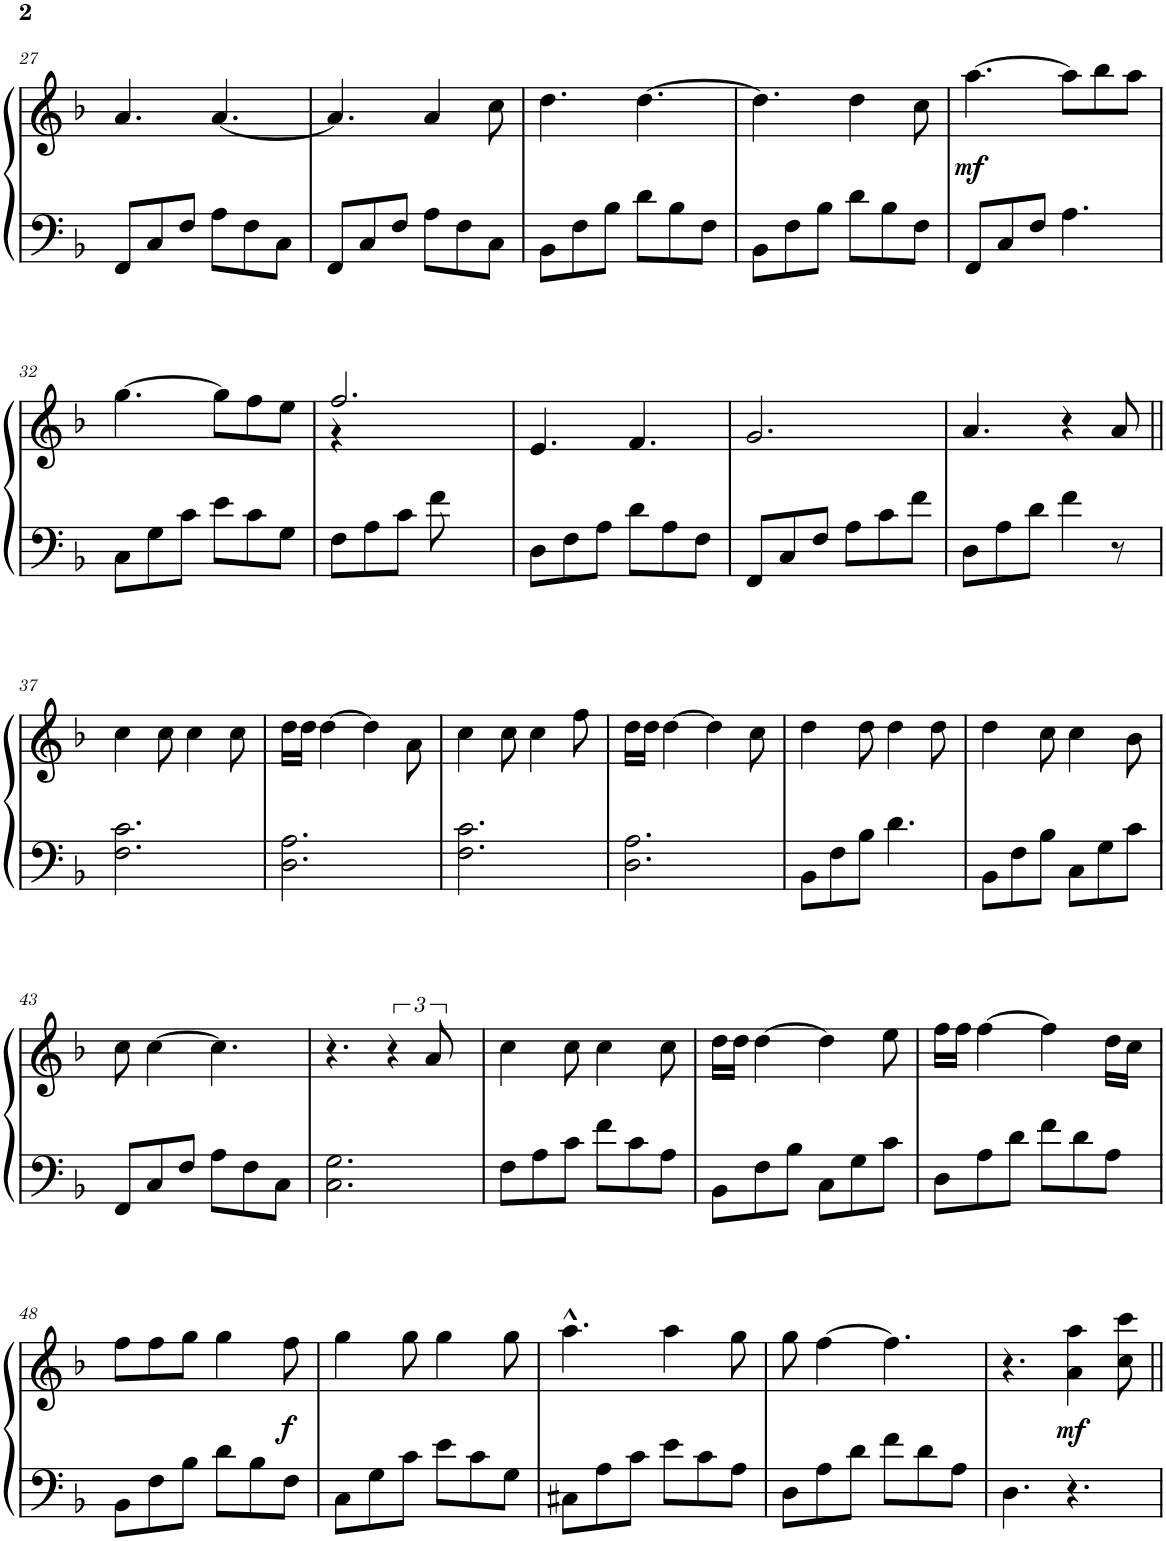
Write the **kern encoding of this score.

**kern	**kern	**dynam
*part1	*part1	*part1
*staff2	*staff1	*staff1/2
*I"Piano	*	*
*I'Pno	*	*
!!LO:PB:g=z
*clefF4	*clefG2	*
*k[b-]	*k[b-]	*
*M6/8	*M6/8	*
=27	=27	=27
8FF/L	4.a/	.
8C/	.	.
8F/J	.	.
8A\L	[<4.a/	.
8F\	.	.
8C\J	.	.
=28	=28	=28
8FF/L	4.a/]	.
8C/	.	.
8F/J	.	.
8A\L	4a/	.
8F\	.	.
8C\J	8cc\	.
=29	=29	=29
8BB-\L	4.dd\	.
8F\	.	.
8B-\J	.	.
8d\L	[>4.dd\	.
8B-\	.	.
8F\J	.	.
=30	=30	=30
8BB-\L	4.dd\]	.
8F\	.	.
8B-\J	.	.
8d\L	4dd\	.
8B-\	.	.
8F\J	8cc\	.
=31	=31	=31
!	!	!LO:DY:b
8FF/L	[>4.aa\	mf
8C/	.	.
8F/J	.	.
4.A\	8aa\L]	.
.	8bb-\	.
.	8aa\J	.
!!LO:LB:g=z
=32	=32	=32
8C\L	[>4.gg\	.
8G\	.	.
8c\J	.	.
8e\L	8gg\L]	.
8c\	8ff\	.
8G\J	8ee\J	.
=33	=33	=33
*	*^	*
8F\L	2.ff/	4r	.
8A\	.	.	.
8c\J	.	2ryy	.
8f\	.	.	.
4ryy	.	.	.
*	*v	*v	*
=34	=34	=34
8D\L	4.e/	.
8F\	.	.
8A\J	.	.
8d\L	4.f/	.
8A\	.	.
8F\J	.	.
=35	=35	=35
8FF/L	2.g/	.
8C/	.	.
8F/J	.	.
8A\L	.	.
8c\	.	.
8f\J	.	.
=36	=36	=36
8D\L	4.a/	.
8A\	.	.
8d\J	.	.
4f\	4r	.
8r	8a/	.
!!LO:LB:g=z
=37||	=37||	=37||
2.F\ 2.c\	4cc\	.
.	8cc\	.
.	4cc\	.
.	8cc\	.
=38	=38	=38
2.D\ 2.A\	16dd\LL	.
.	16dd\JJ	.
.	[>4dd\	.
.	4dd\]	.
.	8a\	.
=39	=39	=39
2.F\ 2.c\	4cc\	.
.	8cc\	.
.	4cc\	.
.	8ff\	.
=40	=40	=40
2.D\ 2.A\	16dd\LL	.
.	16dd\JJ	.
.	[>4dd\	.
.	4dd\]	.
.	8cc\	.
=41	=41	=41
8BB-\L	4dd\	.
8F\	.	.
8B-\J	8dd\	.
4.d\	4dd\	.
.	8dd\	.
=42	=42	=42
8BB-\L	4dd\	.
8F\	.	.
8B-\J	8cc\	.
8C\L	4cc\	.
8G\	.	.
8c\J	8b-\	.
!!LO:LB:g=z
=43	=43	=43
8FF/L	8cc\	.
8C/	[>4cc\	.
8F/J	.	.
8A\L	4.cc\]	.
8F\	.	.
8C\J	.	.
=44	=44	=44
2.C\ 2.G\	4.r	.
.	6r	.
.	12a/	.
.	8ryy	.
=45	=45	=45
8F\L	4cc\	.
8A\	.	.
8c\J	8cc\	.
8f\L	4cc\	.
8c\	.	.
8A\J	8cc\	.
=46	=46	=46
8BB-\L	16dd\LL	.
.	16dd\JJ	.
8F\	[>4dd\	.
8B-\J	.	.
8C\L	4dd\]	.
8G\	.	.
8c\J	8ee\	.
=47	=47	=47
8D\L	16ff\LL	.
.	16ff\JJ	.
8A\	[>4ff\	.
8d\J	.	.
8f\L	4ff\]	.
8d\	.	.
8A\J	16dd\LL	.
.	16cc\JJ	.
!!LO:LB:g=z
=48	=48	=48
8BB-\L	8ff\L	.
8F\	8ff\	.
8B-\J	8gg\J	.
8d\L	4gg\	.
8B-\	.	.
!	!	!LO:DY:b
8F\J	8ff\	f
=49	=49	=49
8C\L	4gg\	.
8G\	.	.
8c\J	8gg\	.
8e\L	4gg\	.
8c\	.	.
8G\J	8gg\	.
=50	=50	=50
8C#X\L	4.aa^^\	.
8A\	.	.
8c\J	.	.
8e\L	4aa\	.
8c\	.	.
8A\J	8gg\	.
=51	=51	=51
8D\L	8gg\	.
8A\	[>4ff\	.
8d\J	.	.
8f\L	4.ff\]	.
8d\	.	.
8A\J	.	.
=52	=52	=52
4.D\	4.r	.
!	!	!LO:DY:b
4.r	4a\ 4aa\	mf
.	8cc\ 8ccc\	.
=||	=||	=||
*-	*-	*-
